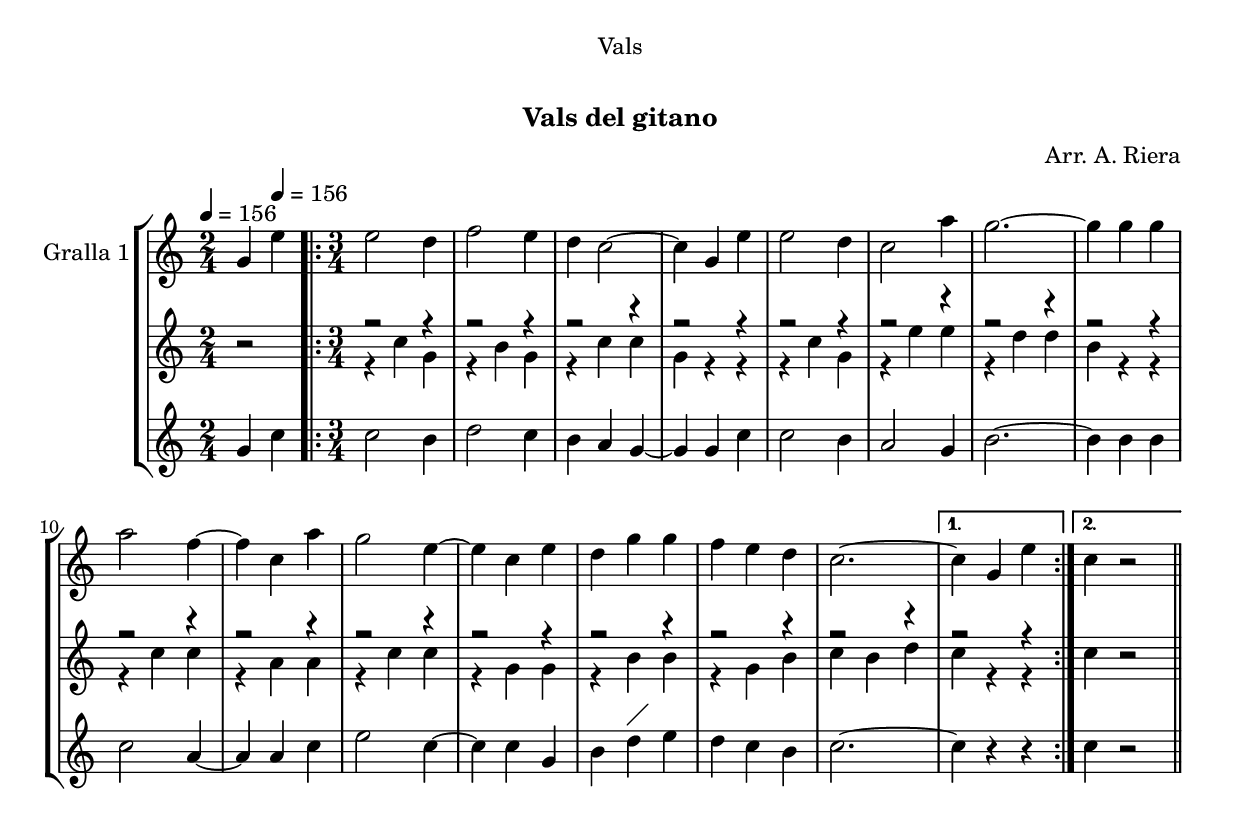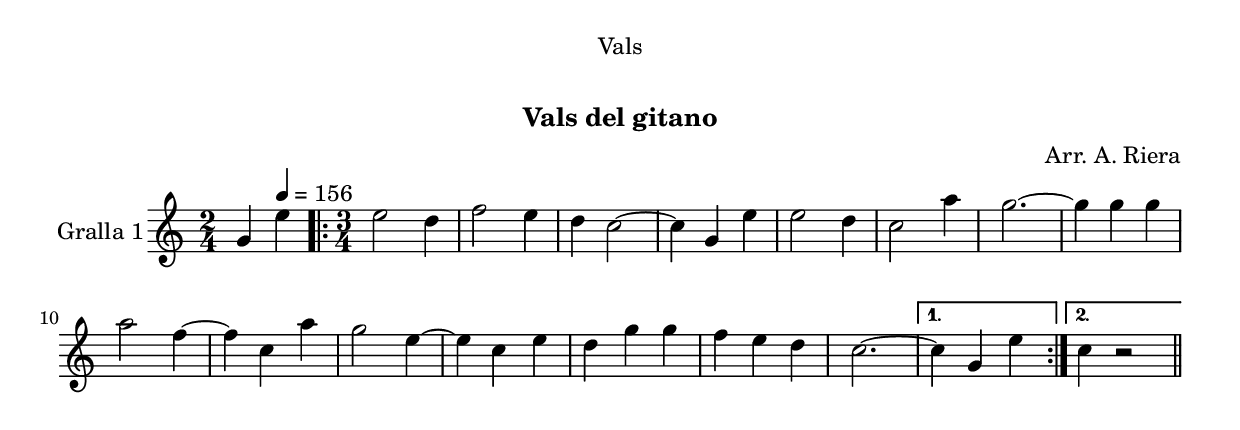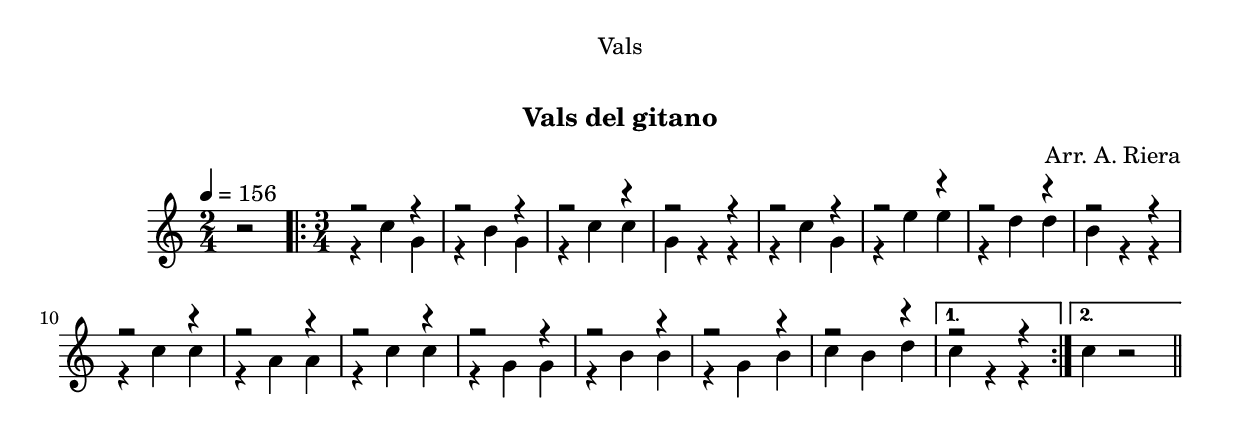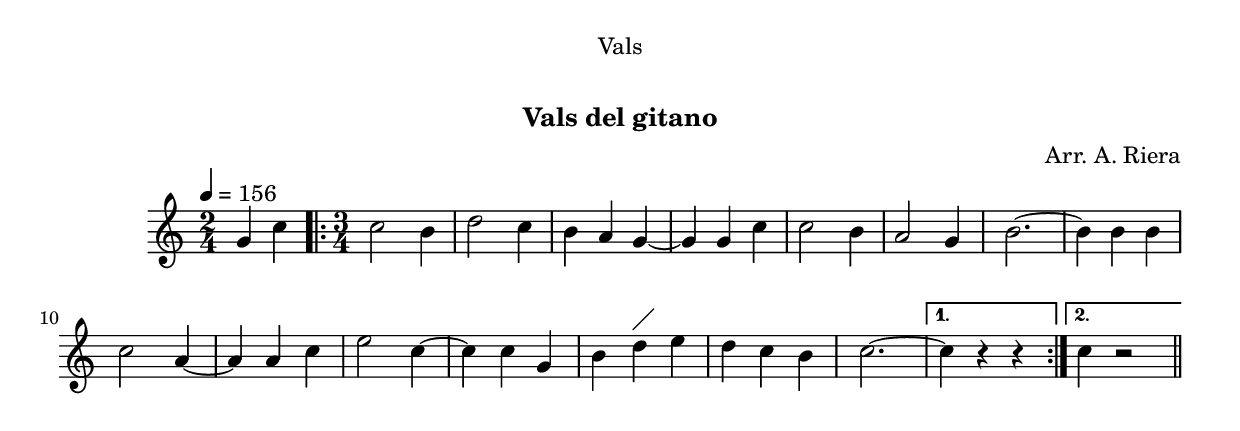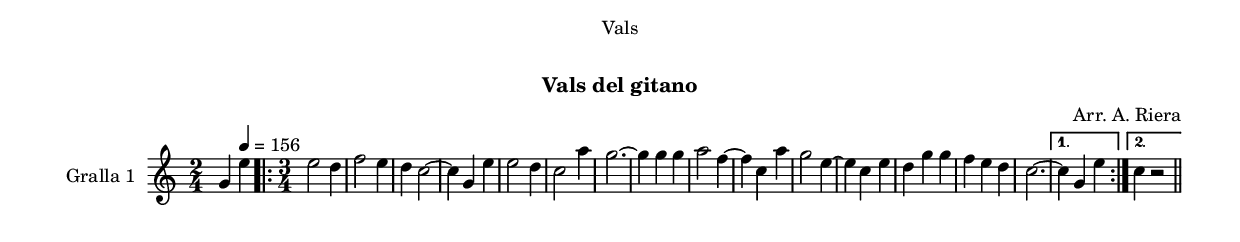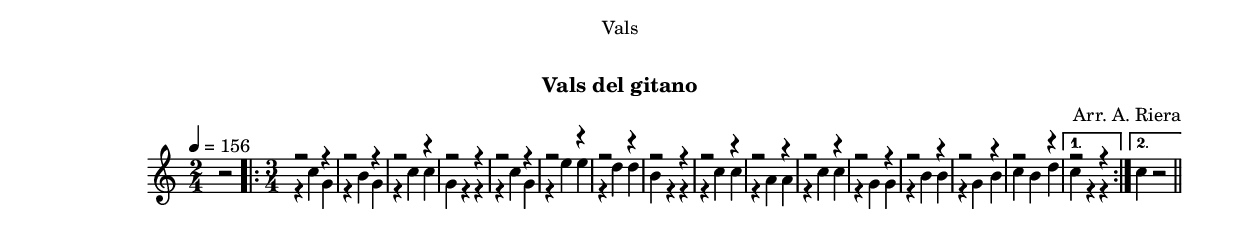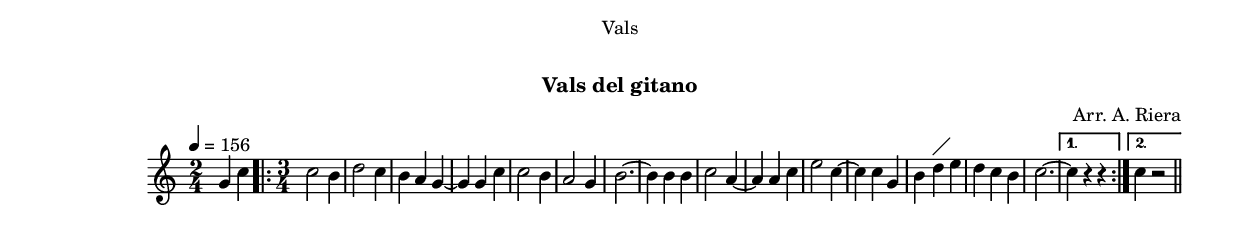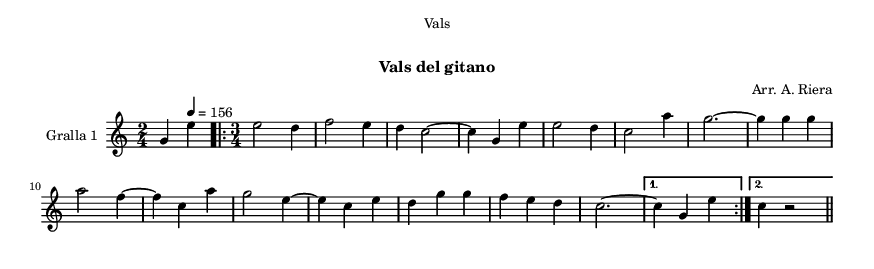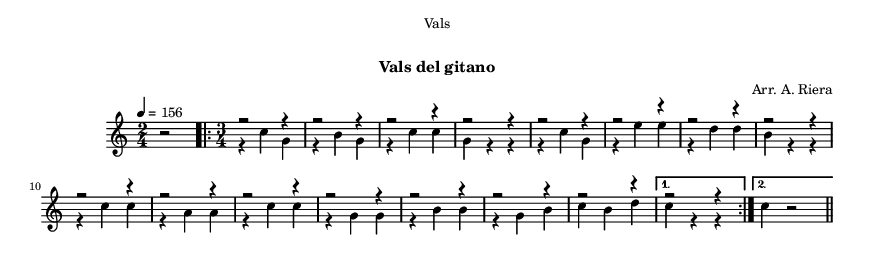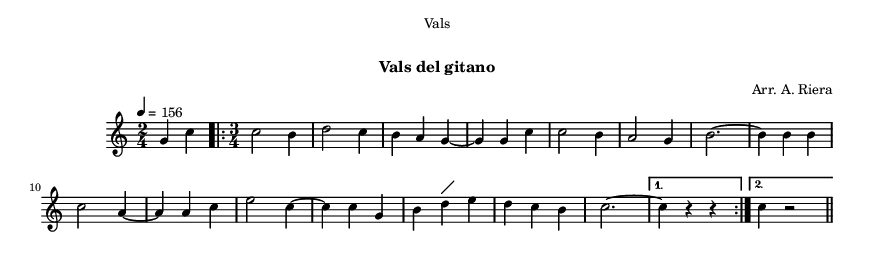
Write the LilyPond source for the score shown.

\version "2.16.0"

\header {
  dedication="Vals"
  title="  "
  subtitle="Vals del gitano"
  subsubtitle=""
  poet=""
  meter=""
  piece=""
  composer="Arr. A. Riera"
  arranger=""
  opus=""
  instrument=""
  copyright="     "
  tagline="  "
}

liniaroAa =
\relative g'
{
  \clef treble
  \key c \major
  \time 2/4
  g4 \tempo 4 = 156 e'  |
  \time 3/4   \repeat volta 2 { e2 d4  |
  f2 e4  |
  d4 c2 ~  |
  %05
  c4 g e'  |
  e2 d4  |
  c2 a'4  |
  g2. ~  |
  g4 g g  |
  %10
  a2 f4 ~  |
  f4 c a'  |
  g2 e4 ~  |
  e4 c e  |
  d4 g g  |
  %15
  f4 e d  |
  c2. ~ }
  \alternative { { c4 g e' }
  { c4  r2 } } \bar "||" % kompletite
}

liniaroAb =
\relative c''
{
  \tempo 4 = 156
  \clef treble
  \key c \major
  \time 2/4
  r2  |
  \time 3/4   \repeat volta 2 { << { r2 r4 } \\ { r4 c g } >>  |
  << { r2 r4 } \\ { r4 b g } >>  |
  << { r2 r4 } \\ { r4 c c } >>  |
  %05
  << { r2 r4 } \\ { g4 r r } >>  |
  << { r2 r4 } \\ { r4 c g } >>  |
  << { r2 r4 } \\ { r4 e' e } >>  |
  << { r2 r4 } \\ { r4 d d } >>  |
  << { r2 r4 } \\ { b4 r r } >>  |
  %10
  << { r2 r4 } \\ { r4 c c } >>  |
  << { r2 r4 } \\ { r4 a a } >>  |
  << { r2 r4 } \\ { r4 c c } >>  |
  << { r2 r4 } \\ { r4 g g } >>  |
  << { r2 r4 } \\ { r4 b b } >>  |
  %15
  << { r2 r4 } \\ { r4 g b } >>  |
  << { r2 r4 } \\ { c4 b d } >> }
  \alternative { { << { r2 r4 } \\ { c4 r r } >> }
  { c4 r2 } } \bar "||" % kompletite
}

liniaroAc =
\relative g'
{
  \tempo 4 = 156
  \clef treble
  \key c \major
  \time 2/4
  g4 c  |
  \time 3/4   \repeat volta 2 { c2 b4  |
  d2 c4  |
  b4 a g ~  |
  %05
  g4 g c  |
  c2 b4  |
  a2 g4  |
  b2. ~  |
  b4 b b  |
  %10
  c2 a4 ~  |
  a4 a c  |
  e2 c4 ~  |
  c4 c g  |
  b4 d ^\markup {\draw-line #'(2 . 2)} e  |
  %15
  d4 c b  |
  c2. ~ }
  \alternative { { c4 r r }
  { c4  r2 } } \bar "||" % kompletite
}

\book {

\paper {
  print-page-number = false
  #(set-paper-size "a4")
  #(layout-set-staff-size 20)
}

\bookpart {
  \score {
    \new StaffGroup {
      \override Score.RehearsalMark #'self-alignment-X = #LEFT
      <<
        \new Staff \with {instrumentName = #"Gralla 1" } \liniaroAa
        \new Staff \with {instrumentName = #"" } \liniaroAb
        \new Staff \with {instrumentName = #"" } \liniaroAc
      >>
    }
    \layout {}
  }\score { \unfoldRepeats
    \new StaffGroup {
      \override Score.RehearsalMark #'self-alignment-X = #LEFT
      <<
        \new Staff \with {instrumentName = #"Gralla 1" } \liniaroAa
        \new Staff \with {instrumentName = #"" } \liniaroAb
        \new Staff \with {instrumentName = #"" } \liniaroAc
      >>
    }
    \midi {}
  }
}

\bookpart {
  \header {}
  \score {
    \new StaffGroup {
      \override Score.RehearsalMark #'self-alignment-X = #LEFT
      <<
        \new Staff \with {instrumentName = #"Gralla 1" } \liniaroAa
      >>
    }
    \layout {}
  }\score { \unfoldRepeats
    \new StaffGroup {
      \override Score.RehearsalMark #'self-alignment-X = #LEFT
      <<
        \new Staff \with {instrumentName = #"Gralla 1" } \liniaroAa
      >>
    }
    \midi {}
  }
}

\bookpart {
  \header {}
  \score {
    \new StaffGroup {
      \override Score.RehearsalMark #'self-alignment-X = #LEFT
      <<
        \new Staff \with {instrumentName = #"" } \liniaroAb
      >>
    }
    \layout {}
  }\score { \unfoldRepeats
    \new StaffGroup {
      \override Score.RehearsalMark #'self-alignment-X = #LEFT
      <<
        \new Staff \with {instrumentName = #"" } \liniaroAb
      >>
    }
    \midi {}
  }
}

\bookpart {
  \header {}
  \score {
    \new StaffGroup {
      \override Score.RehearsalMark #'self-alignment-X = #LEFT
      <<
        \new Staff \with {instrumentName = #"" } \liniaroAc
      >>
    }
    \layout {}
  }\score { \unfoldRepeats
    \new StaffGroup {
      \override Score.RehearsalMark #'self-alignment-X = #LEFT
      <<
        \new Staff \with {instrumentName = #"" } \liniaroAc
      >>
    }
    \midi {}
  }
}

}

\book {

\paper {
  print-page-number = false
  #(set-paper-size "a5landscape")
  #(layout-set-staff-size 16)
}

\bookpart {
  \header {}
  \score {
    \new StaffGroup {
      \override Score.RehearsalMark #'self-alignment-X = #LEFT
      <<
        \new Staff \with {instrumentName = #"Gralla 1" } \liniaroAa
      >>
    }
    \layout {}
  }
}

\bookpart {
  \header {}
  \score {
    \new StaffGroup {
      \override Score.RehearsalMark #'self-alignment-X = #LEFT
      <<
        \new Staff \with {instrumentName = #"" } \liniaroAb
      >>
    }
    \layout {}
  }
}

\bookpart {
  \header {}
  \score {
    \new StaffGroup {
      \override Score.RehearsalMark #'self-alignment-X = #LEFT
      <<
        \new Staff \with {instrumentName = #"" } \liniaroAc
      >>
    }
    \layout {}
  }
}

}

\book {

\paper {
  print-page-number = false
  #(set-paper-size "a6landscape")
  #(layout-set-staff-size 12)
}

\bookpart {
  \header {}
  \score {
    \new StaffGroup {
      \override Score.RehearsalMark #'self-alignment-X = #LEFT
      <<
        \new Staff \with {instrumentName = #"Gralla 1" } \liniaroAa
      >>
    }
    \layout {}
  }
}

\bookpart {
  \header {}
  \score {
    \new StaffGroup {
      \override Score.RehearsalMark #'self-alignment-X = #LEFT
      <<
        \new Staff \with {instrumentName = #"" } \liniaroAb
      >>
    }
    \layout {}
  }
}

\bookpart {
  \header {}
  \score {
    \new StaffGroup {
      \override Score.RehearsalMark #'self-alignment-X = #LEFT
      <<
        \new Staff \with {instrumentName = #"" } \liniaroAc
      >>
    }
    \layout {}
  }
}

}

